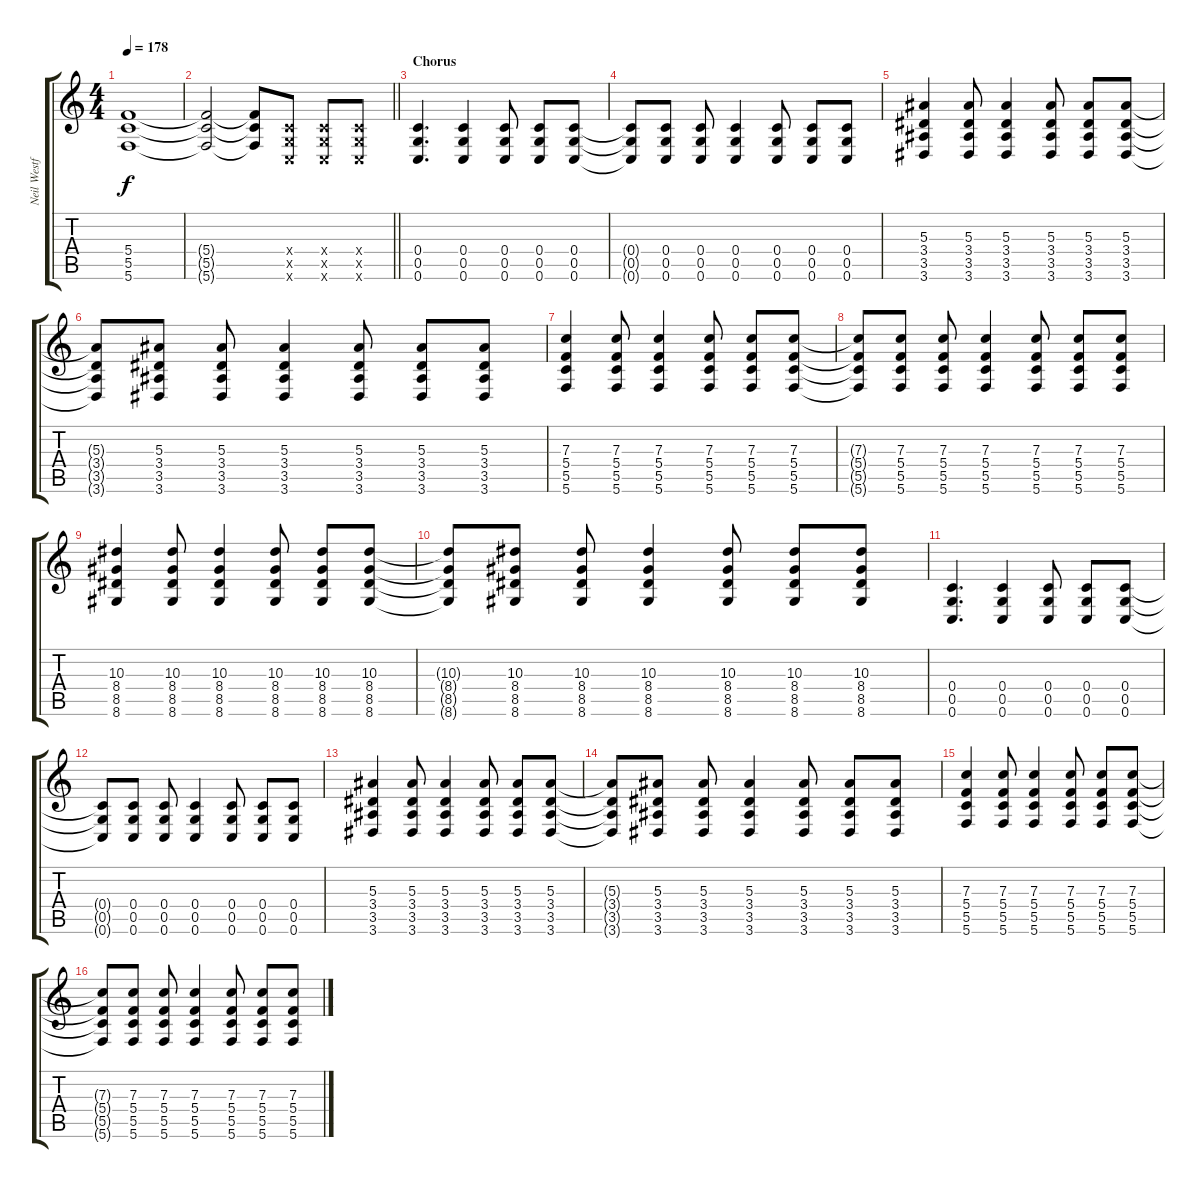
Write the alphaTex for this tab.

\track ("Neil Westfall" "Neil Westf") {instrument distortionguitar}
\staff {score tabs}
\tuning (D4 A3 F3 C3 G2 C2) {hide}
\ts (4 4)
\tempo 178
\clef g2
\ks c
(5.4 5.5 5.6).1{dy f} |
\barLineRight lightlight
(5.4{t} 5.5{t} 5.6{t}).2 (5.4{t} 5.5{t} 5.6{t}).8 (0.4{x} 0.5{x} 0.6{x}).8 (0.4{x} 0.5{x} 0.6{x}).8 (0.4{x} 0.5{x} 0.6{x}).8 |
\section ("" "Chorus")
(0.4 0.5 0.6).4{d} (0.4 0.5 0.6).4 (0.4 0.5 0.6).8 (0.4 0.5 0.6).8 (0.4 0.5 0.6).8 |
(0.4{t} 0.5{t} 0.6{t}).8 (0.4 0.5 0.6).8 (0.4 0.5 0.6).8 (0.4 0.5 0.6).4 (0.4 0.5 0.6).8 (0.4 0.5 0.6).8 (0.4 0.5 0.6).8 |
(5.3 3.4 3.5 3.6).4 (5.3 3.4 3.5 3.6).8 (5.3 3.4 3.5 3.6).4 (5.3 3.4 3.5 3.6).8 (5.3 3.4 3.5 3.6).8 (5.3 3.4 3.5 3.6).8 |
(5.3{t} 3.4{t} 3.5{t} 3.6{t}).8 (5.3 3.4 3.5 3.6).8 (5.3 3.4 3.5 3.6).8 (5.3 3.4 3.5 3.6).4 (5.3 3.4 3.5 3.6).8 (5.3 3.4 3.5 3.6).8 (5.3 3.4 3.5 3.6).8 |
(7.3 5.4 5.5 5.6).4 (7.3 5.4 5.5 5.6).8 (7.3 5.4 5.5 5.6).4 (7.3 5.4 5.5 5.6).8 (7.3 5.4 5.5 5.6).8 (7.3 5.4 5.5 5.6).8 |
(7.3{t} 5.4{t} 5.5{t} 5.6{t}).8 (7.3 5.4 5.5 5.6).8 (7.3 5.4 5.5 5.6).8 (7.3 5.4 5.5 5.6).4 (7.3 5.4 5.5 5.6).8 (7.3 5.4 5.5 5.6).8 (7.3 5.4 5.5 5.6).8 |
(10.3 8.4 8.5 8.6).4 (10.3 8.4 8.5 8.6).8 (10.3 8.4 8.5 8.6).4 (10.3 8.4 8.5 8.6).8 (10.3 8.4 8.5 8.6).8 (10.3 8.4 8.5 8.6).8 |
(10.3{t} 8.4{t} 8.5{t} 8.6{t}).8 (10.3 8.4 8.5 8.6).8 (10.3 8.4 8.5 8.6).8 (10.3 8.4 8.5 8.6).4 (10.3 8.4 8.5 8.6).8 (10.3 8.4 8.5 8.6).8 (10.3 8.4 8.5 8.6).8 |
(0.4 0.5 0.6).4{d} (0.4 0.5 0.6).4 (0.4 0.5 0.6).8 (0.4 0.5 0.6).8 (0.4 0.5 0.6).8 |
(0.4{t} 0.5{t} 0.6{t}).8 (0.4 0.5 0.6).8 (0.4 0.5 0.6).8 (0.4 0.5 0.6).4 (0.4 0.5 0.6).8 (0.4 0.5 0.6).8 (0.4 0.5 0.6).8 |
(5.3 3.4 3.5 3.6).4 (5.3 3.4 3.5 3.6).8 (5.3 3.4 3.5 3.6).4 (5.3 3.4 3.5 3.6).8 (5.3 3.4 3.5 3.6).8 (5.3 3.4 3.5 3.6).8 |
(5.3{t} 3.4{t} 3.5{t} 3.6{t}).8 (5.3 3.4 3.5 3.6).8 (5.3 3.4 3.5 3.6).8 (5.3 3.4 3.5 3.6).4 (5.3 3.4 3.5 3.6).8 (5.3 3.4 3.5 3.6).8 (5.3 3.4 3.5 3.6).8 |
(7.3 5.4 5.5 5.6).4 (7.3 5.4 5.5 5.6).8 (7.3 5.4 5.5 5.6).4 (7.3 5.4 5.5 5.6).8 (7.3 5.4 5.5 5.6).8 (7.3 5.4 5.5 5.6).8 |
(7.3{t} 5.4{t} 5.5{t} 5.6{t}).8 (7.3 5.4 5.5 5.6).8 (7.3 5.4 5.5 5.6).8 (7.3 5.4 5.5 5.6).4 (7.3 5.4 5.5 5.6).8 (7.3 5.4 5.5 5.6).8 (7.3 5.4 5.5 5.6).8
